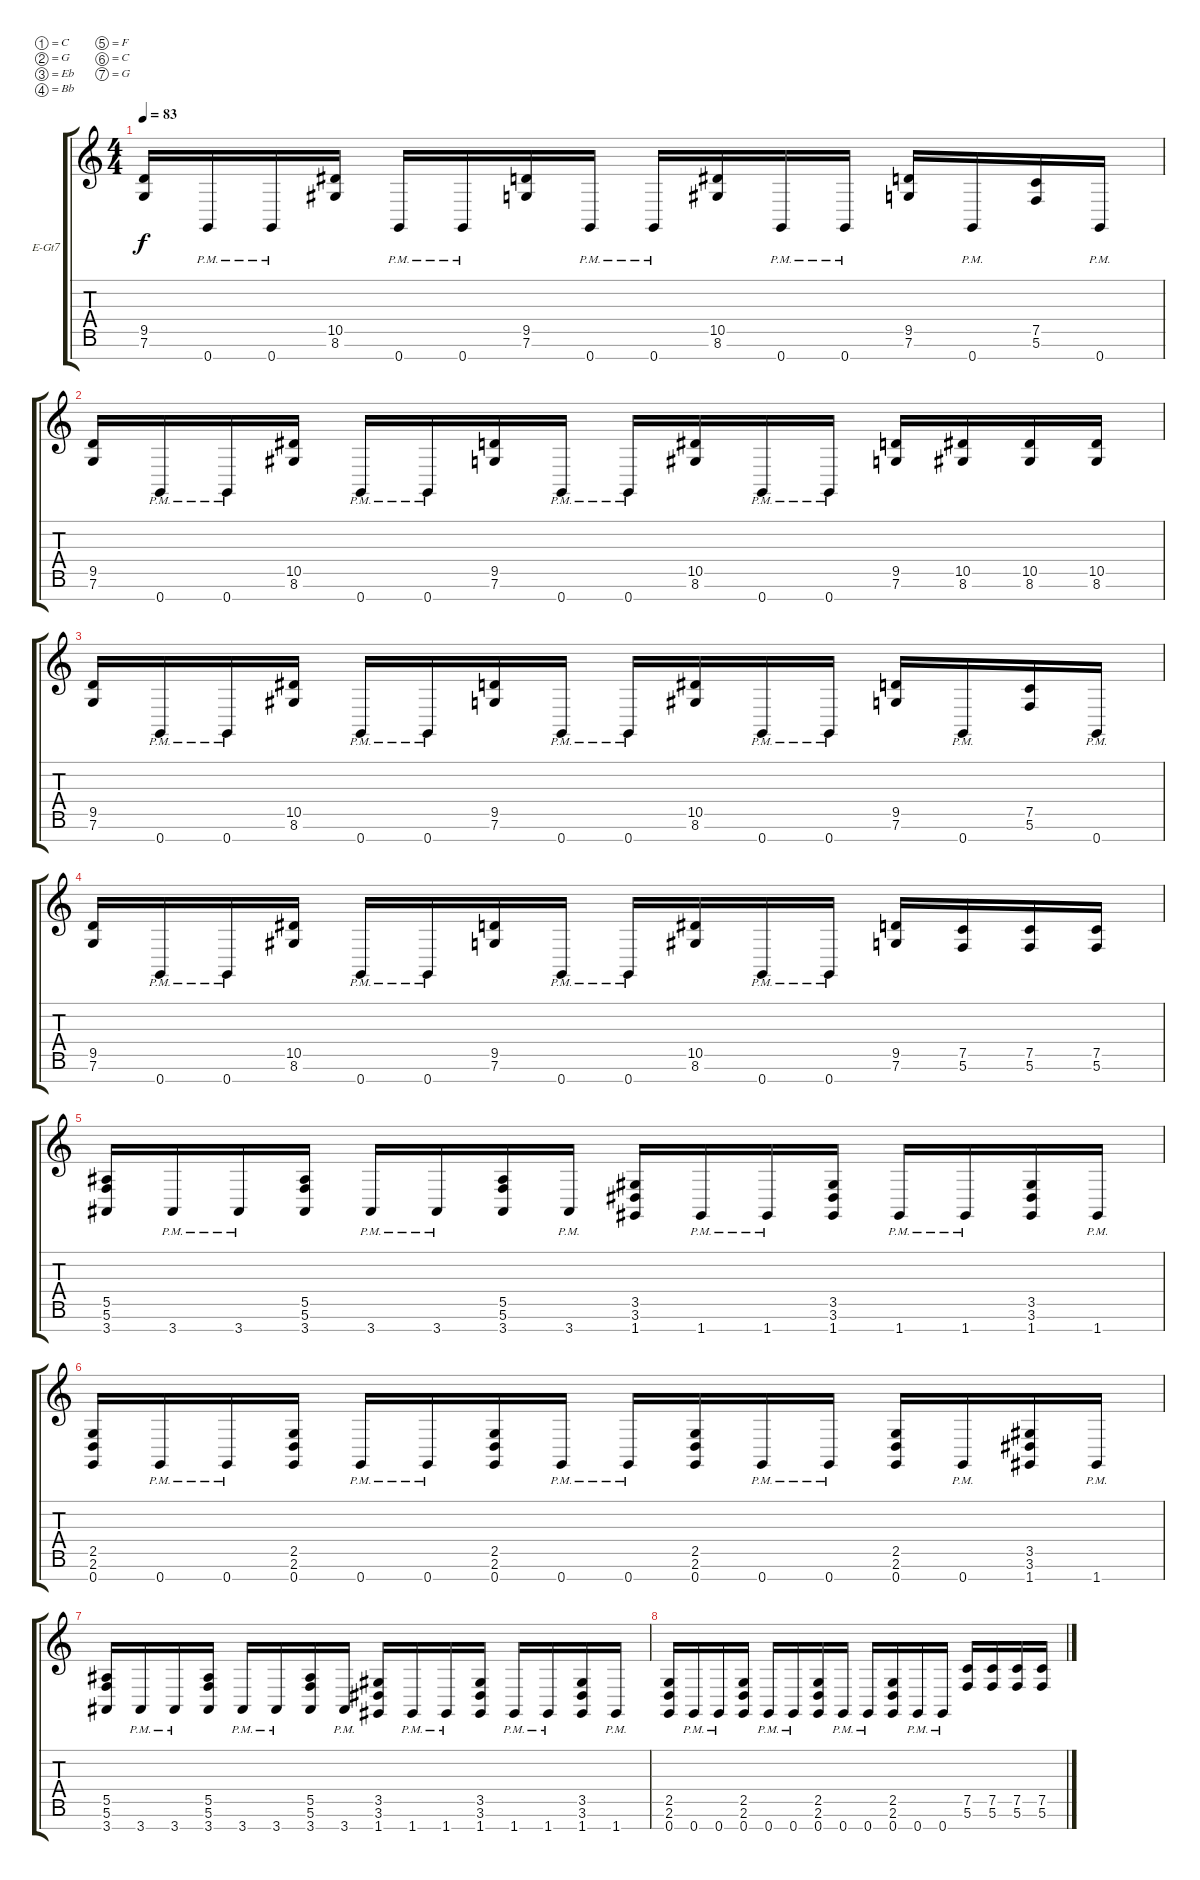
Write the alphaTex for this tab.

\defaultSystemsLayout 4
\bracketExtendMode groupsimilarinstruments
\firstSystemTrackNameOrientation horizontal
\otherSystemsTrackNameOrientation horizontal
\track ("Lead" "E-Gt7") {instrument distortionguitar}
\staff {score tabs}
\tuning (C4 G3 Eb3 Bb2 F2 C2 G1)
\ts (4 4)
\tempo 83
\clef g2
\scale
0.333333
\ks c
(7.6 9.5).16{dy f} 0.7{pm}.16 0.7{pm}.16 (8.6 10.5).16 0.7{pm}.16 0.7{pm}.16 (7.6 9.5).16 0.7{pm}.16 0.7{pm}.16 (8.6 10.5).16 0.7{pm}.16 0.7{pm}.16 (7.6 9.5).16 0.7{pm}.16 (5.6 7.5).16 0.7{pm}.16 |
\scale
0.333333 (7.6 9.5).16 0.7{pm}.16 0.7{pm}.16 (8.6 10.5).16 0.7{pm}.16 0.7{pm}.16 (7.6 9.5).16 0.7{pm}.16 0.7{pm}.16 (8.6 10.5).16 0.7{pm}.16 0.7{pm}.16 (7.6 9.5).16 (8.6 10.5).16 (8.6 10.5).16 (8.6 10.5).16 |
\scale
0.333333 (7.6 9.5).16 0.7{pm}.16 0.7{pm}.16 (8.6 10.5).16 0.7{pm}.16 0.7{pm}.16 (7.6 9.5).16 0.7{pm}.16 0.7{pm}.16 (8.6 10.5).16 0.7{pm}.16 0.7{pm}.16 (7.6 9.5).16 0.7{pm}.16 (5.6 7.5).16 0.7{pm}.16 |
\scale
0.333333 (7.6 9.5).16 0.7{pm}.16 0.7{pm}.16 (8.6 10.5).16 0.7{pm}.16 0.7{pm}.16 (7.6 9.5).16 0.7{pm}.16 0.7{pm}.16 (8.6 10.5).16 0.7{pm}.16 0.7{pm}.16 (7.6 9.5).16 (5.6 7.5).16 (5.6 7.5).16 (5.6 7.5).16 |
\scale
0.333333 (3.7 5.6 5.5).16 3.7{pm}.16 3.7{pm}.16 (3.7 5.6 5.5).16 3.7{pm}.16 3.7{pm}.16 (3.7 5.6 5.5).16 3.7{pm}.16 (1.7 3.6 3.5).16 1.7{pm}.16 1.7{pm}.16 (1.7 3.6 3.5).16 1.7{pm}.16 1.7{pm}.16 (1.7 3.6 3.5).16 1.7{pm}.16 |
\scale
0.333333 (0.7 2.6 2.5).16 0.7{pm}.16 0.7{pm}.16 (0.7 2.6 2.5).16 0.7{pm}.16 0.7{pm}.16 (0.7 2.6 2.5).16 0.7{pm}.16 0.7{pm}.16 (0.7 2.6 2.5).16 0.7{pm}.16 0.7{pm}.16 (0.7 2.6 2.5).16 0.7{pm}.16 (1.7 3.6 3.5).16 1.7{pm}.16 |
\scale
0.333333 (3.7 5.6 5.5).16 3.7{pm}.16 3.7{pm}.16 (3.7 5.6 5.5).16 3.7{pm}.16 3.7{pm}.16 (3.7 5.6 5.5).16 3.7{pm}.16 (1.7 3.6 3.5).16 1.7{pm}.16 1.7{pm}.16 (1.7 3.6 3.5).16 1.7{pm}.16 1.7{pm}.16 (1.7 3.6 3.5).16 1.7{pm}.16 |
\scale
0.333333 (0.7 2.6 2.5).16 0.7{pm}.16 0.7{pm}.16 (0.7 2.6 2.5).16 0.7{pm}.16 0.7{pm}.16 (0.7 2.6 2.5).16 0.7{pm}.16 0.7{pm}.16 (0.7 2.6 2.5).16 0.7{pm}.16 0.7{pm}.16 (5.6 7.5).16 (5.6 7.5).16 (5.6 7.5).16 (5.6 7.5).16
